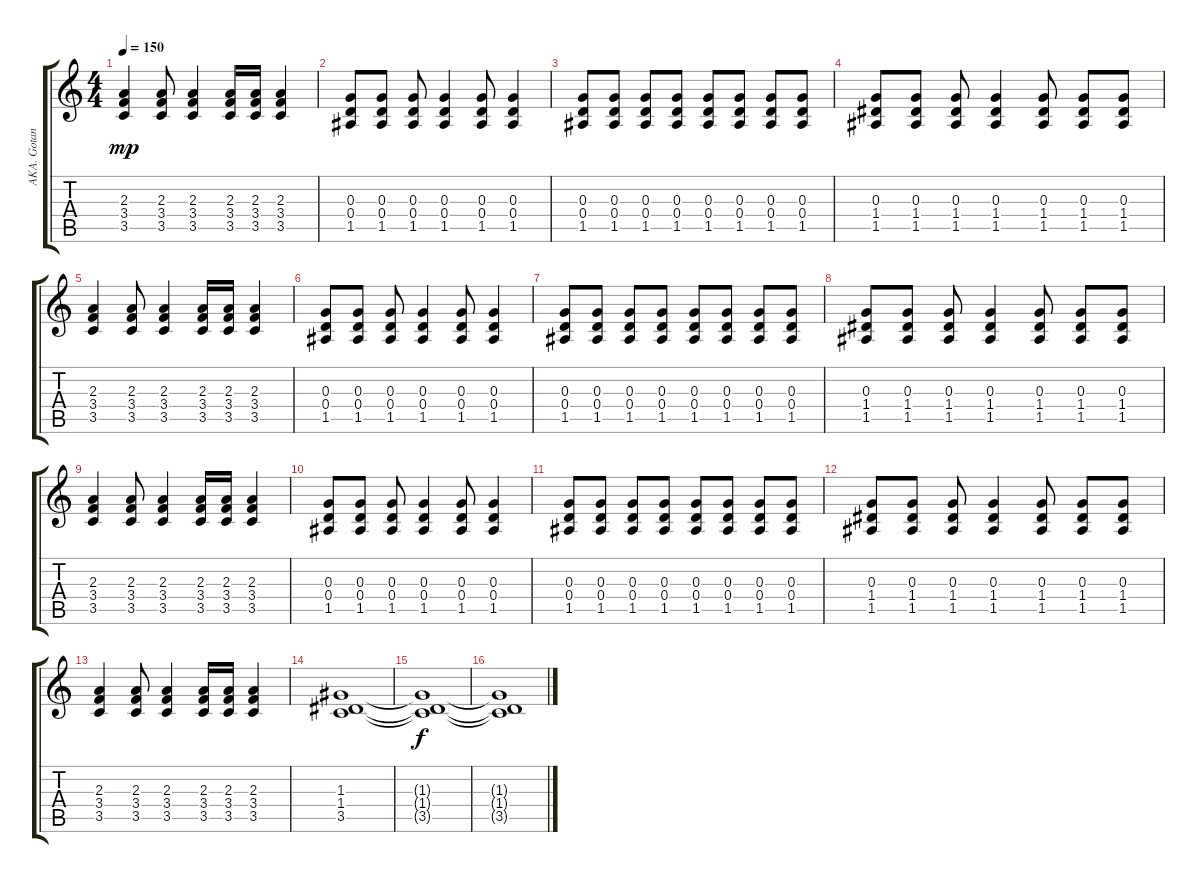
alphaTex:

\track ("AKA. Gotan" "AKA. Gotan") {instrument acousticguitarsteel}
\staff {score tabs}
\tuning (E4 B3 G3 D3 A2 E2) {hide}
\ts (4 4)
\tempo 150
\clef g2
\ks c
(2.3 3.4 3.5).4{dy mp} (2.3 3.4 3.5).8 (2.3 3.4 3.5).4 (2.3 3.4 3.5).16 (2.3 3.4 3.5).16 (2.3 3.4 3.5).4 |
(0.3 0.4 1.5).8 (0.3 0.4 1.5).8 (0.3 0.4 1.5).8 (0.3 0.4 1.5).4 (0.3 0.4 1.5).8 (0.3 0.4 1.5).4 |
(0.3 0.4 1.5).8 (0.3 0.4 1.5).8 (0.3 0.4 1.5).8 (0.3 0.4 1.5).8 (0.3 0.4 1.5).8 (0.3 0.4 1.5).8 (0.3 0.4 1.5).8 (0.3 0.4 1.5).8 |
(0.3 1.4 1.5).8 (0.3 1.4 1.5).8 (0.3 1.4 1.5).8 (0.3 1.4 1.5).4 (0.3 1.4 1.5).8 (0.3 1.4 1.5).8 (0.3 1.4 1.5).8 |
(2.3 3.4 3.5).4 (2.3 3.4 3.5).8 (2.3 3.4 3.5).4 (2.3 3.4 3.5).16 (2.3 3.4 3.5).16 (2.3 3.4 3.5).4 |
(0.3 0.4 1.5).8 (0.3 0.4 1.5).8 (0.3 0.4 1.5).8 (0.3 0.4 1.5).4 (0.3 0.4 1.5).8 (0.3 0.4 1.5).4 |
(0.3 0.4 1.5).8 (0.3 0.4 1.5).8 (0.3 0.4 1.5).8 (0.3 0.4 1.5).8 (0.3 0.4 1.5).8 (0.3 0.4 1.5).8 (0.3 0.4 1.5).8 (0.3 0.4 1.5).8 |
(0.3 1.4 1.5).8 (0.3 1.4 1.5).8 (0.3 1.4 1.5).8 (0.3 1.4 1.5).4 (0.3 1.4 1.5).8 (0.3 1.4 1.5).8 (0.3 1.4 1.5).8 |
(2.3 3.4 3.5).4 (2.3 3.4 3.5).8 (2.3 3.4 3.5).4 (2.3 3.4 3.5).16 (2.3 3.4 3.5).16 (2.3 3.4 3.5).4 |
(0.3 0.4 1.5).8 (0.3 0.4 1.5).8 (0.3 0.4 1.5).8 (0.3 0.4 1.5).4 (0.3 0.4 1.5).8 (0.3 0.4 1.5).4 |
(0.3 0.4 1.5).8 (0.3 0.4 1.5).8 (0.3 0.4 1.5).8 (0.3 0.4 1.5).8 (0.3 0.4 1.5).8 (0.3 0.4 1.5).8 (0.3 0.4 1.5).8 (0.3 0.4 1.5).8 |
(0.3 1.4 1.5).8 (0.3 1.4 1.5).8 (0.3 1.4 1.5).8 (0.3 1.4 1.5).4 (0.3 1.4 1.5).8 (0.3 1.4 1.5).8 (0.3 1.4 1.5).8 |
(2.3 3.4 3.5).4 (2.3 3.4 3.5).8 (2.3 3.4 3.5).4 (2.3 3.4 3.5).16 (2.3 3.4 3.5).16 (2.3 3.4 3.5).4 |
(1.3 1.4 3.5).1 |
(1.3{t} 1.4{t} 3.5{t}).1{dy f} |
(1.3{t} 1.4{t} 3.5{t}).1
